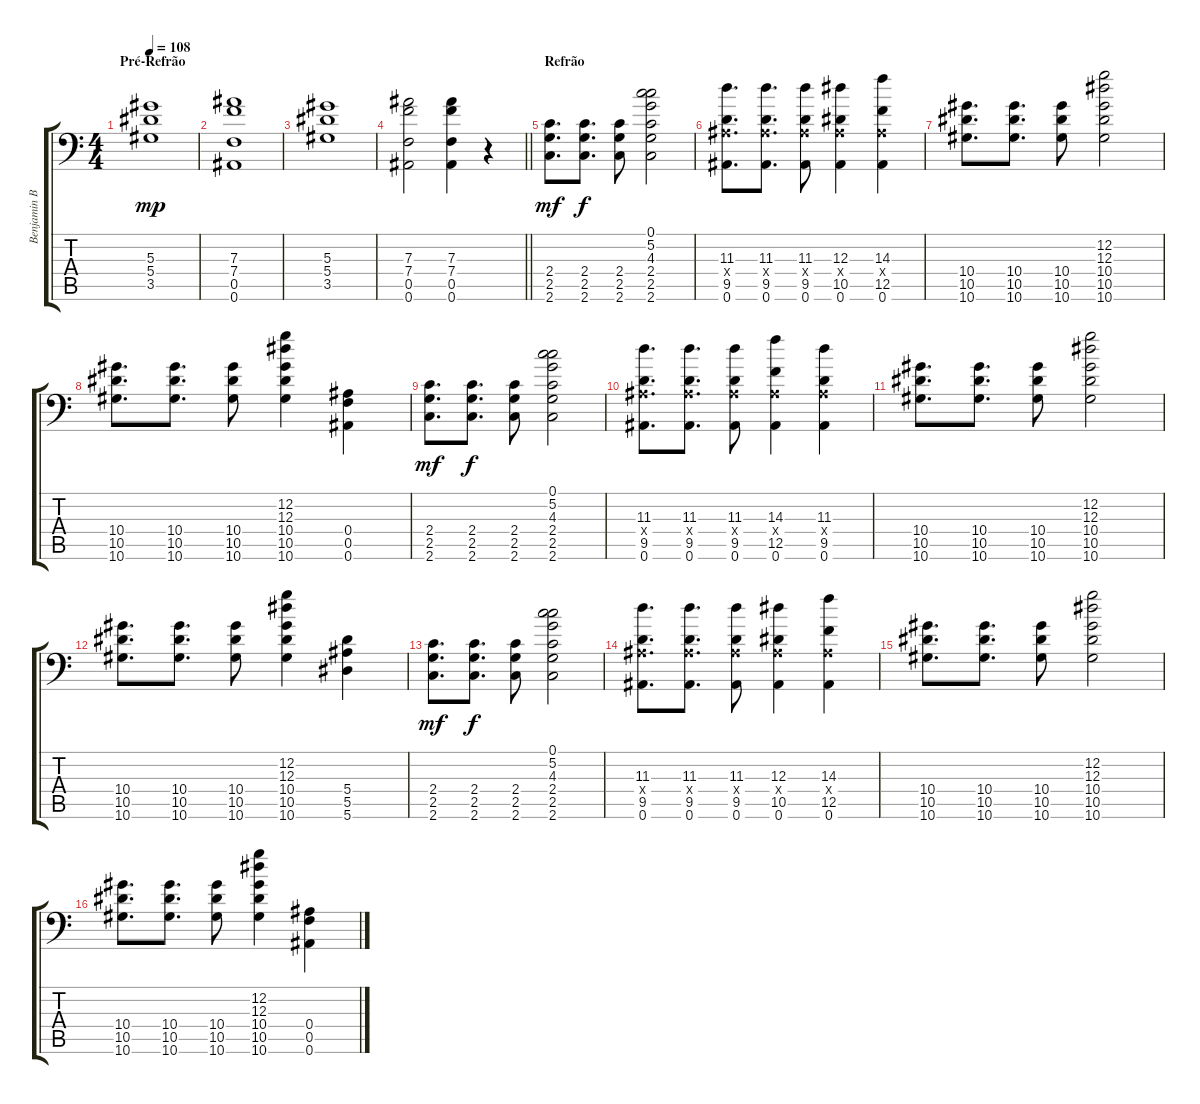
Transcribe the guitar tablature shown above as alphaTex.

\track ("Benjamin Burnley" "Benjamin B") {instrument distortionguitar}
\staff {score tabs}
\tuning (C4 G3 Eb3 Bb2 F2 Bb1) {hide}
\ts (4 4)
\section ("" "Pré-Refrão")
\tempo 108
\clef f4
\ks c
(5.3 5.4 3.5).1{dy mp volume 6} |
(7.3 7.4 0.5 0.6).1 |
(5.3 5.4 3.5).1 |
\barLineRight lightlight
(7.3 7.4 0.5 0.6).2 (7.3 7.4 0.5 0.6).4 r.4 |
\section ("" "Refrão")
(2.4 2.5 2.6).8{d dy mf volume 12} (2.4 2.5 2.6).8{d dy f} (2.4 2.5 2.6).8 (0.1 5.2 4.3 2.4 2.5 2.6).2 |
(11.3 0.4{x} 9.5 0.6).8{d} (11.3 0.4{x} 9.5 0.6).8{d} (11.3 0.4{x} 9.5 0.6).8 (12.3 0.4{x} 10.5 0.6).4 (14.3 0.4{x} 12.5 0.6).4 |
(10.4 10.5 10.6).8{d} (10.4 10.5 10.6).8{d} (10.4 10.5 10.6).8 (12.2 12.3 10.4 10.5 10.6).2 |
(10.4 10.5 10.6).8{d} (10.4 10.5 10.6).8{d} (10.4 10.5 10.6).8 (12.2 12.3 10.4 10.5 10.6).4 (0.4 0.5 0.6).4 |
(2.4 2.5 2.6).8{d dy mf} (2.4 2.5 2.6).8{d dy f} (2.4 2.5 2.6).8 (0.1 5.2 4.3 2.4 2.5 2.6).2 |
(11.3 0.4{x} 9.5 0.6).8{d} (11.3 0.4{x} 9.5 0.6).8{d} (11.3 0.4{x} 9.5 0.6).8 (14.3 0.4{x} 12.5 0.6).4 (11.3 0.4{x} 9.5 0.6).4 |
(10.4 10.5 10.6).8{d} (10.4 10.5 10.6).8{d} (10.4 10.5 10.6).8 (12.2 12.3 10.4 10.5 10.6).2 |
(10.4 10.5 10.6).8{d} (10.4 10.5 10.6).8{d} (10.4 10.5 10.6).8 (12.2 12.3 10.4 10.5 10.6).4 (5.4 5.5 5.6).4 |
(2.4 2.5 2.6).8{d dy mf} (2.4 2.5 2.6).8{d dy f} (2.4 2.5 2.6).8 (0.1 5.2 4.3 2.4 2.5 2.6).2 |
(11.3 0.4{x} 9.5 0.6).8{d} (11.3 0.4{x} 9.5 0.6).8{d} (11.3 0.4{x} 9.5 0.6).8 (12.3 0.4{x} 10.5 0.6).4 (14.3 0.4{x} 12.5 0.6).4 |
(10.4 10.5 10.6).8{d} (10.4 10.5 10.6).8{d} (10.4 10.5 10.6).8 (12.2 12.3 10.4 10.5 10.6).2 |
(10.4 10.5 10.6).8{d} (10.4 10.5 10.6).8{d} (10.4 10.5 10.6).8 (12.2 12.3 10.4 10.5 10.6).4 (0.4 0.5 0.6).4
